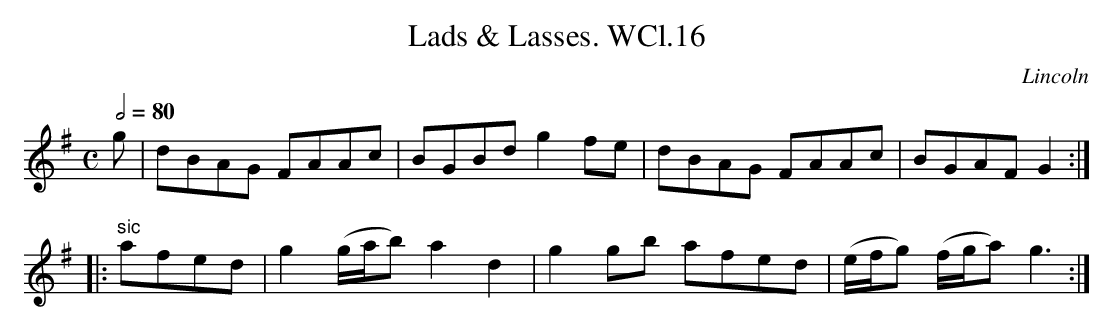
X:1
T:Lads & Lasses. WCl.16
M:C
L:1/8
Q:1/2=80
O:Lincoln
K:G
g|dBAG FAAc|BGBd g2 fe|dBAG FAAc|BGAF G2:|!
|:"sic"afed|g2 (g/2a/2b) a2 d2|g2 gb afed|(e/2f/2g) (f/2g/2a) g3:|
